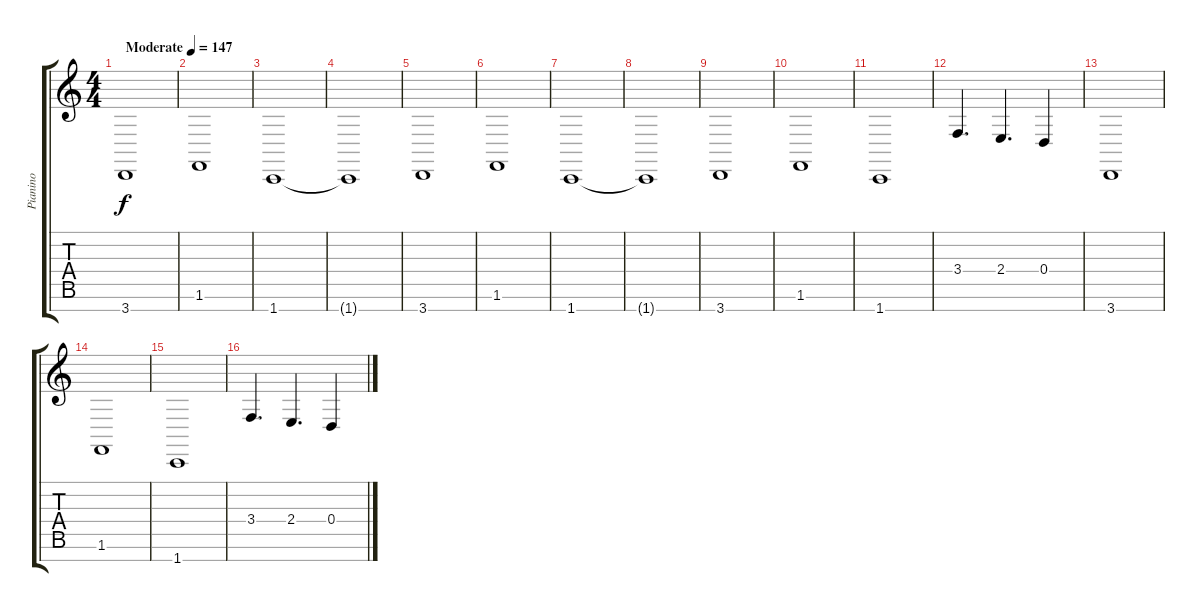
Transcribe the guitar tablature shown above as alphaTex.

\track ("Pianino" "Pianino") {instrument electricgrandpiano}
\staff {score tabs}
\tuning (E4 B3 G3 D3 A2 E2 B1) {hide}
\ts (4 4)
\tempo (147 "Moderate")
\clef g2
\ks c
3.7.1{dy f instrument electricgrandpiano} |
1.6.1 |
1.7.1 |
1.7{t}.1 |
3.7.1 |
1.6.1 |
1.7.1 |
1.7{t}.1 |
3.7.1 |
1.6.1 |
1.7.1 |
3.4.4{d} 2.4.4{d} 0.4.4 |
3.7.1 |
1.6.1 |
1.7.1 |
3.4.4{d} 2.4.4{d} 0.4.4
